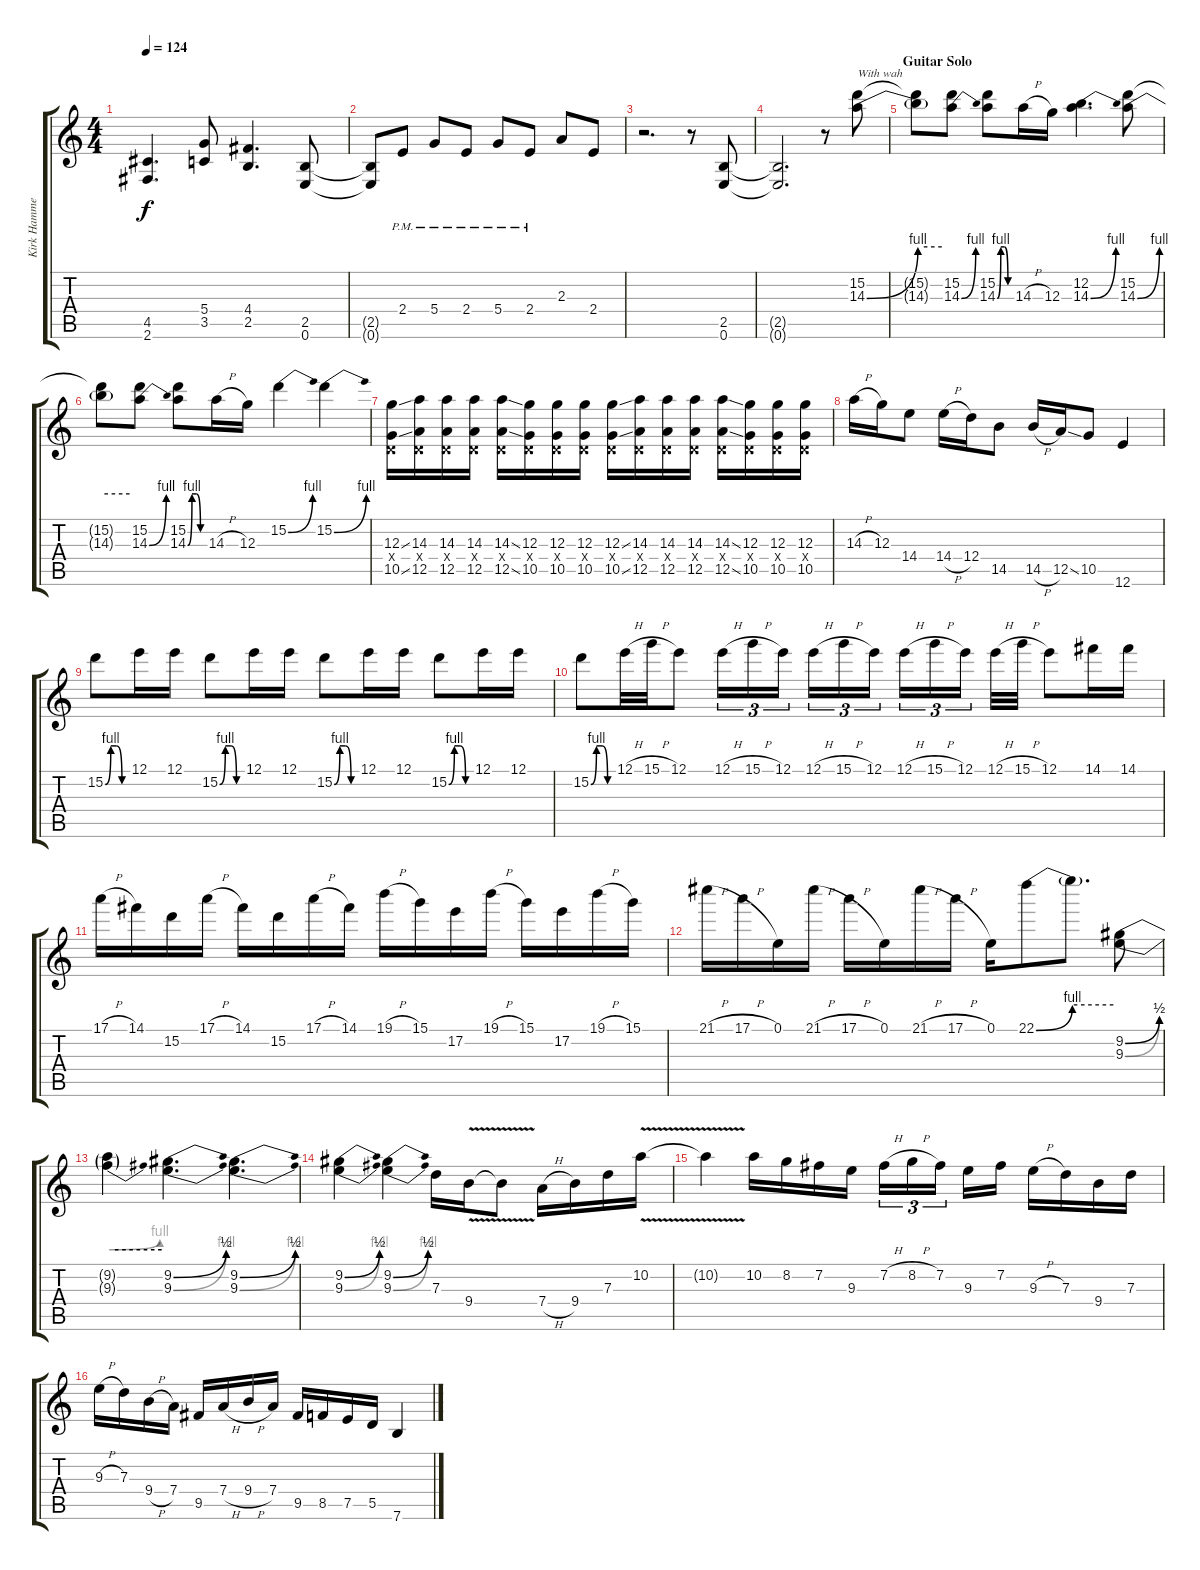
\track ("Kirk Hammett (Lead)" "Kirk Hamme") {instrument distortionguitar}
\staff {score tabs}
\tuning (E4 B3 G3 D3 A2 E2) {hide}
\ts (4 4)
\tempo 124
\clef g2
\ks c
(4.5 2.6).4{d dy f} (5.4 3.5).8 (4.4 2.5).4{d} (2.5 0.6).8 |
(2.5{t} 0.6{t}).8 2.4{pm}.8 5.4{pm}.8 2.4{pm}.8 5.4{pm}.8 2.4{pm}.8 2.3.8 2.4.8 |
r.2{d} r.8 (2.5 0.6).8 |
(2.5{t} 0.6{t}).2{d} r.8 (15.2 14.3{be (bend 0 0 60 4)}).8{txt "With wah"} |
\section ("" "Guitar Solo")
(15.2{t} 14.3{be (hold 0 4 60 4) t}).8 (15.2 14.3{be (bend 0 0 60 4)}).8 (15.2 14.3{be (custom 0 0 15 4 30 4 45 0 60 0)}).8 14.3{h}.16 12.3.16 (12.2 14.3{be (bend 0 0 60 4)}).4{d} (15.2 14.3{be (bend 0 0 60 4)}).8 |
(15.2{t} 14.3{be (hold 0 4 60 4) t}).8 (15.2 14.3{be (bend 0 0 60 4)}).8 (15.2 14.3{be (custom 0 0 15 4 30 4 45 0 60 0)}).8 14.3{h}.16 12.3.16 15.2{be (bend 0 0 60 4)}.4 15.2{be (bend 0 0 60 4)}.4 |
(12.3{ss} 0.4{x} 10.5{ss}).16 (14.3 0.4{x} 12.5).16 (14.3 0.4{x} 12.5).16 (14.3 0.4{x} 12.5).16 (14.3{ss} 0.4{x} 12.5{ss}).16 (12.3 0.4{x} 10.5).16 (12.3 0.4{x} 10.5).16 (12.3 0.4{x} 10.5).16 (12.3{ss} 0.4{x} 10.5{ss}).16 (14.3 0.4{x} 12.5).16 (14.3 0.4{x} 12.5).16 (14.3 0.4{x} 12.5).16 (14.3{ss} 0.4{x} 12.5{ss}).16 (12.3 0.4{x} 10.5).16 (12.3 0.4{x} 10.5).16 (12.3 0.4{x} 10.5).16 |
14.3{h}.16 12.3.16 14.4.8 14.4{h}.16 12.4.16 14.5.8 14.5{h}.16 12.5{ss}.16 10.5.8 12.6.4 |
15.2{be (custom 0 0 15 4 30 4 45 0 60 0)}.8 12.1.16 12.1.16 15.2{be (custom 0 0 15 4 30 4 45 0 60 0)}.8 12.1.16 12.1.16 15.2{be (custom 0 0 15 4 30 4 45 0 60 0)}.8 12.1.16 12.1.16 15.2{be (custom 0 0 15 4 30 4 45 0 60 0)}.8 12.1.16 12.1.16 |
15.2{be (custom 0 0 15 4 30 4 45 0 60 0)}.8 12.1{h}.32 15.1{h}.32 12.1.8 12.1{h}.16{tu (3 2)} 15.1{h}.16{tu (3 2)} 12.1.16{tu (3 2)} 12.1{h}.16{tu (3 2)} 15.1{h}.16{tu (3 2)} 12.1.16{tu (3 2)} 12.1{h}.16{tu (3 2)} 15.1{h}.16{tu (3 2)} 12.1.16{tu (3 2)} 12.1{h}.32 15.1{h}.32 12.1.8 14.1.16 14.1.16 |
17.1{h}.16 14.1.16 15.2.16 17.1{h}.16 14.1.16 15.2.16 17.1{h}.16 14.1.16 19.1{h}.16 15.1.16 17.2.16 19.1{h}.16 15.1.16 17.2.16 19.1{h}.16 15.1.16 |
21.1{h}.16 17.1{h}.16 0.1.16 21.1{h}.16 17.1{h}.16 0.1.16 21.1{h}.16 17.1{h}.16 0.1.16 22.1{be (bend 0 0 60 4)}.8 22.1{be (hold 0 4 60 4) t}.8{d} (9.2{be (bend 0 0 60 2)} 9.3{be (bend 0 0 60 2)}).8 |
(9.2{be (hold 0 2 60 2) t} 9.3{be (bend 0 2 60 4) t}).4 (9.2{be (bend 0 0 60 2)} 9.3{be (bend 0 0 60 4)}).4{d} (9.2{be (bend 0 0 60 2)} 9.3{be (bend 0 0 60 4)}).4{d} |
(9.2{be (bend 0 0 60 2)} 9.3{be (bend 0 0 60 4)}).4 (9.2{be (bend 0 0 60 2)} 9.3{be (bend 0 0 60 4)}).4 7.3.16 9.4{v}.16 9.4{v t}.8 7.4{h}.16 9.4.16 7.3.16 10.2{v}.16 |
10.2{v t}.4 10.2.16 8.2.16 7.2.16 9.3.16 7.2{h}.16{tu (3 2)} 8.2{h}.16{tu (3 2)} 7.2.16{tu (3 2)} 9.3.16 7.2.16 9.3{h}.16 7.3.16 9.4.16 7.3.16 |
9.3{h}.16 7.3.16 9.4{h}.16 7.4.16 9.5.16 7.4{h}.16 9.4{h}.16 7.4.16 9.5.16 8.5.16 7.5.16 5.5.16 7.6.4
